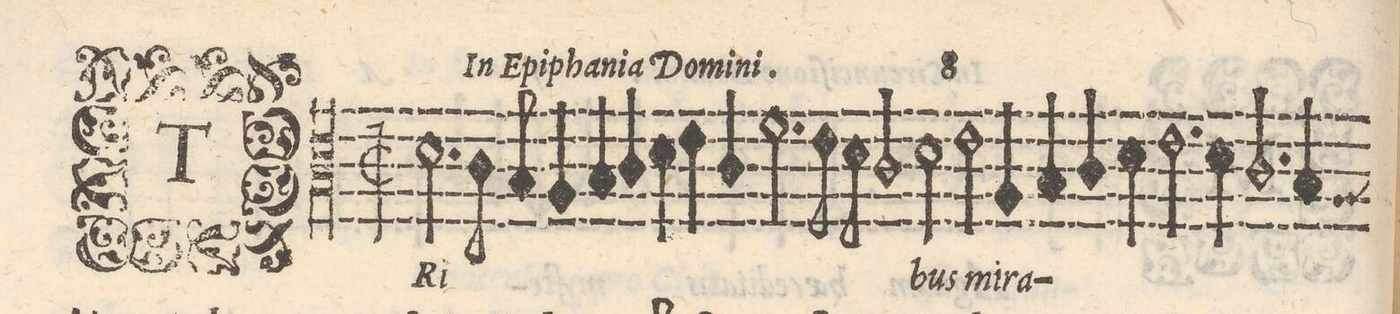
**kern	**text
*I"ALTO	*
*clefC3	*
*k[]	*
*met(C|)	*
*M2/1	*
2.d\	TRi-
8c\	.
8B/	.
4A/	.
4B/	.
4c/	.
4d\	.
=2-	=2-
4e\	.
4c/	.
2.f\	.
8e\	.
8d\	.
2c/	.
=3-	=3-
2d\	-bus
2e\	mi-
4A/	-ra-
4B/	.
4c/	.
4d\	.
=4-	=4-
2.e\	.
4d\	.
2.c/	.
*custos:A	*
4B/	.
*-	*-
